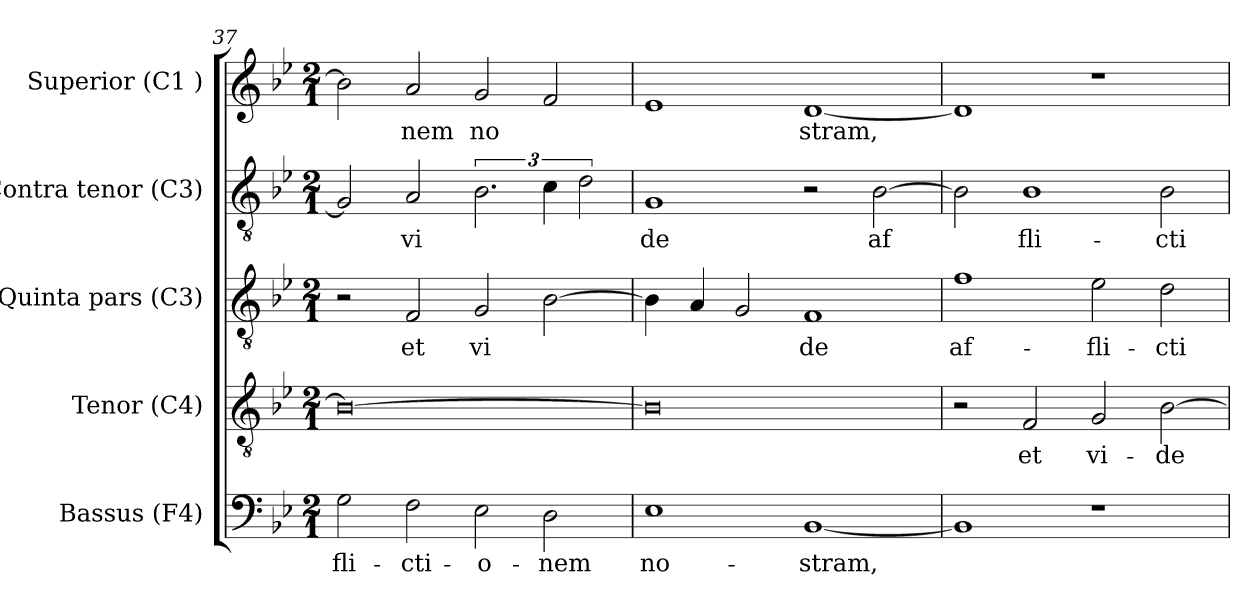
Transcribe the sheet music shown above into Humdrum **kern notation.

**kern	**text	**kern	**text	**kern	**text	**kern	**text	**kern	**text
*part5	*part5	*part4	*part4	*part3	*part3	*part2	*part2	*part1	*part1
*staff5	*staff5	*staff4	*staff4	*staff3	*staff3	*staff2	*staff2	*staff1	*staff1
*I"Bassus (F4)	*	*I"Tenor (C4)	*	*I"Quinta pars (C3)	*	*I"Contra tenor (C3)	*	*I"Superior (C1 )	*
*I'B.	*	*I'T.	*	*I'QP.	*	*I'C.	*	*I'S.	*
!!LO:PB:g=z
*clefF4	*	*clefGv2	*	*clefGv2	*	*clefGv2	*	*clefG2	*
*k[b-e-]	*	*k[b-e-]	*	*k[b-e-]	*	*k[b-e-]	*	*k[b-e-]	*
*B-:	*	*B-:	*	*B-:	*	*B-:	*	*B-:	*
*M2/1	*	*M2/1	*	*M2/1	*	*M2/1	*	*M2/1	*
=37	=37	=37	=37	=37	=37	=37	=37	=37	=37
!	!LO:LY:b:rj	!	!LO:LY:b:rj	!	!	!	!LO:LY:b:rj	!	!LO:LY:b:rj
2G\	-fli-	0B-_>	.	2r	.	2G/]	.	2b-\]	--
!	!LO:LY:b:rj	!	!	!	!LO:LY:b:rj	!	!LO:LY:b:rj	!	!LO:LY:b:rj
2F\	-cti-	.	.	2F/	et	2A/	vi-	2a/	-nem
!	!LO:LY:b:rj	!	!	!	!LO:LY:b:rj	!	!LO:LY:b:rj	!	!LO:LY:b:rj
2E-\	-o-	.	.	2G/	vi-	3.B-\	--	2g/	no-
!	!LO:LY:b:rj	!	!	!	!LO:LY:b:rj	!	!LO:LY:b:rj	!	!LO:LY:b:rj
2D\	-nem	.	.	[>2B-\	--	6c\	--	2f/	--
!	!	!	!	!	!	!	!LO:LY:b:rj	!	!
.	.	.	.	.	.	3d\	--	.	.
=38	=38	=38	=38	=38	=38	=38	=38	=38	=38
!	!LO:LY:b:rj	!	!LO:LY:b:rj	!	!LO:LY:b:rj	!	!LO:LY:b:rj	!	!LO:LY:b:rj
1E-	no-	0B-]	.	4B-\]	--	1G	-de	1e-	--
!	!	!	!	!	!LO:LY:b:rj	!	!	!	!
.	.	.	.	4A/	--	.	.	.	.
!	!	!	!	!	!LO:LY:b:rj	!	!	!	!
.	.	.	.	2G/	--	.	.	.	.
!	!LO:LY:b:rj	!	!	!	!LO:LY:b:rj	!	!	!	!LO:LY:b:rj
[<1BB-	-stram,	.	.	1F	-de	2r	.	[<1d	-stram,
!	!	!	!	!	!	!	!LO:LY:b:rj	!	!
.	.	.	.	.	.	[>2B-\	af-	.	.
=39	=39	=39	=39	=39	=39	=39	=39	=39	=39
!	!LO:LY:b:rj	!	!	!	!LO:LY:b:rj	!	!LO:LY:b:rj	!	!LO:LY:b:rj
1BB-]	.	2r	.	1f	af-	2B-\]	--	1d]	.
!	!	!	!LO:LY:b:rj	!	!	!	!LO:LY:b:rj	!	!
.	.	2F/	et	.	.	1B-	-fli-	.	.
!	!	!	!LO:LY:b:rj	!	!LO:LY:b:rj	!	!	!	!
1r	.	2G/	vi-	2e-\	-fli-	.	.	1r	.
!	!	!	!LO:LY:b:rj	!	!LO:LY:b:rj	!	!LO:LY:b:rj	!	!
.	.	[>2B-\	-de	2d\	-cti-	2B-\	-cti-	.	.
=	=	=	=	=	=	=	=	=	=
*-	*-	*-	*-	*-	*-	*-	*-	*-	*-
